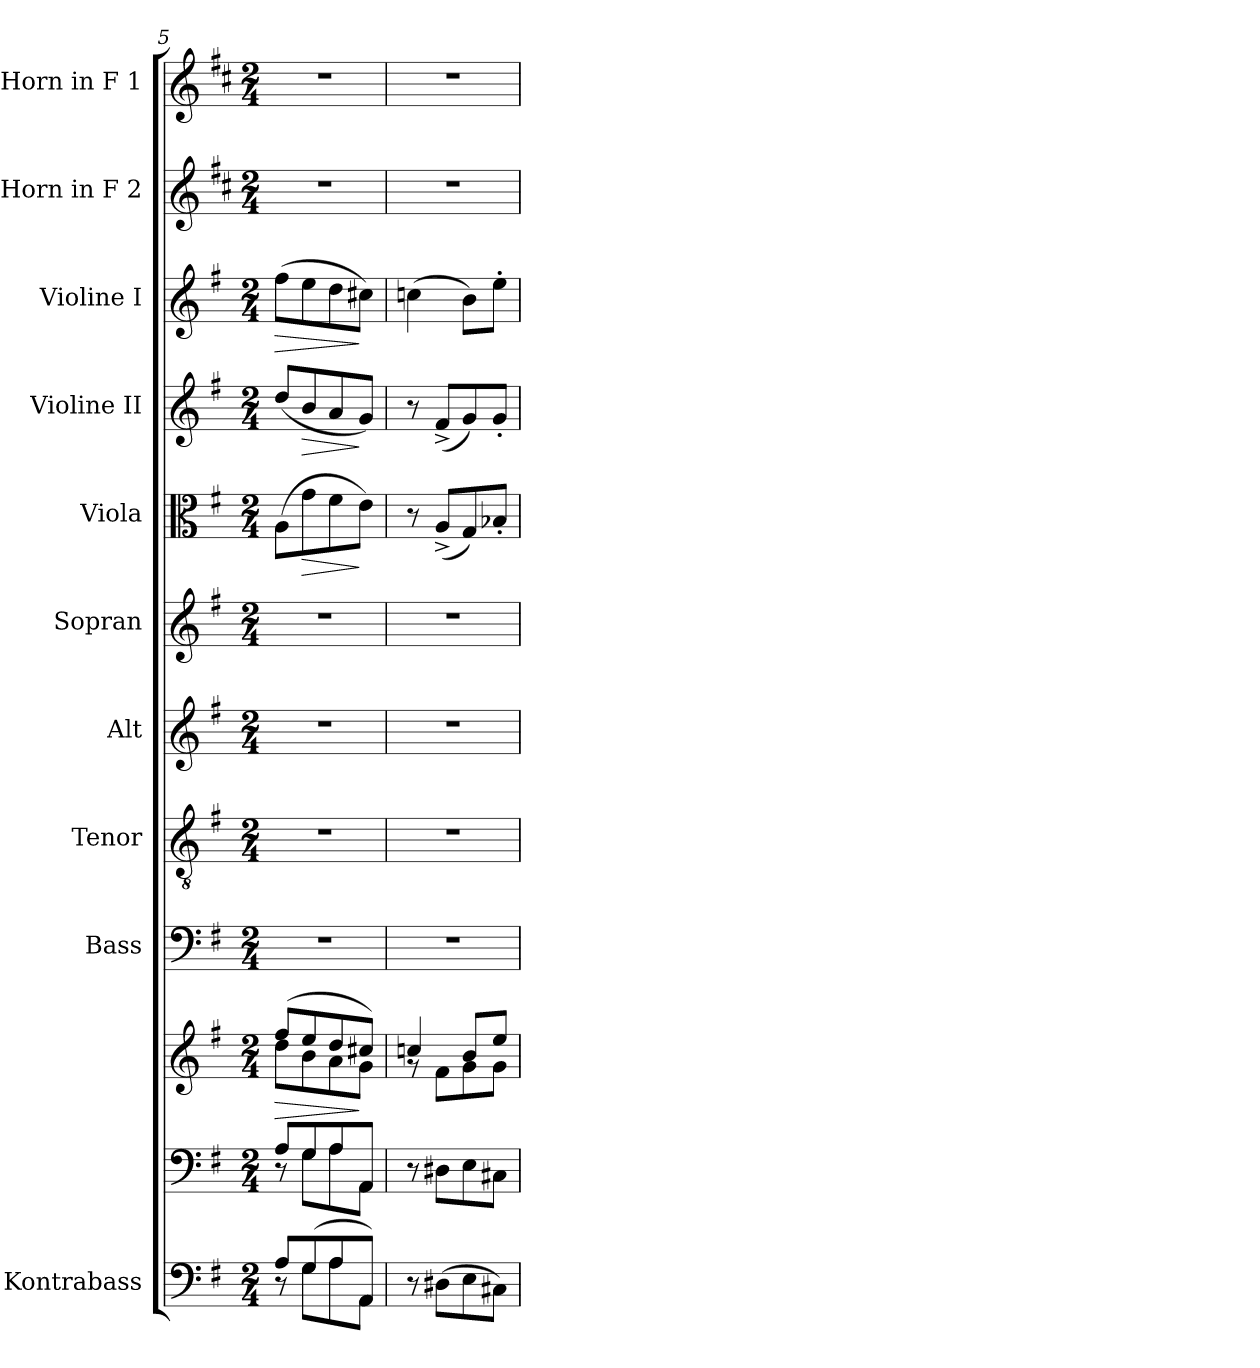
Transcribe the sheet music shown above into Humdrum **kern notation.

**kern	**kern	**kern	**dynam	**kern	**kern	**kern	**kern	**kern	**dynam	**kern	**dynam	**kern	**dynam	**kern	**kern
*part11	*part10	*part10	*part10	*part9	*part8	*part7	*part6	*part5	*part5	*part4	*part4	*part3	*part3	*part2	*part1
*staff12	*staff11	*staff10	*staff10/11	*staff9	*staff8	*staff7	*staff6	*staff5	*staff5	*staff4	*staff4	*staff3	*staff3	*staff2	*staff1
*I"Kontrabass	*	*	*	*I"Bass	*I"Tenor	*I"Alt	*I"Sopran	*I"Viola	*	*I"Violine II	*	*I"Violine I	*	*I"Horn in F 2	*I"Horn in F 1
*I'Kb.	*	*	*	*I'B.	*I'T.	*I'A.	*I'S.	*I'Vla.	*	*I'Vl. II	*	*I'Vl. I	*	*	*
*clefF4	*clefF4	*clefG2	*	*clefF4	*clefGv2	*clefG2	*clefG2	*clefC3	*	*clefG2	*	*clefG2	*	*clefG2	*clefG2
*ITrd7c12	*	*	*	*	*	*	*	*	*	*	*	*	*	*ITrd4c7	*ITrd4c7
*k[f#]	*k[f#]	*k[f#]	*	*k[f#]	*k[f#]	*k[f#]	*k[f#]	*k[f#]	*	*k[f#]	*	*k[f#]	*	*k[f#]	*k[f#]
*G:	*G:	*G:	*	*G:	*G:	*G:	*G:	*G:	*	*G:	*	*G:	*	*G:	*G:
*M2/4	*M2/4	*M2/4	*	*M2/4	*M2/4	*M2/4	*M2/4	*M2/4	*	*M2/4	*	*M2/4	*	*M2/4	*M2/4
=5	=5	=5	=5	=5	=5	=5	=5	=5	=5	=5	=5	=5	=5	=5	=5
*^	*^	*	*	*	*	*	*	*	*	*	*	*	*	*	*
!	!	!	!	!	!LO:HP:b	!	!	!	!	!	!	!	!	!	!LO:HP:b	!	!
*	*	*	*	*^	*	*	*	*	*	*	*	*	*	*	*	*	*
8AA/L	8rC	8A/L	8rC	(>8ff#/L	8dd\L	>	2r	2r	2r	2r	(>8A\L	.	(<8dd/L	.	(>8ff#\L	>	2r	2r
!	!	!	!	!	!	!	!	!	!	!	!	!LO:HP:b	!	!LO:HP:b	!	!	!	!
(>8GG/	8GG\L	8G/	8G\L	8ee/	8b\	.	.	.	.	.	8g\	>	8b/	>	8ee\	.	.	.
8AA/	8AA\	8A/	8A\	8dd/	8a\	.	.	.	.	.	8f#\	.	8a/	.	8dd\	.	.	.
8AAA/J)	8AAA\J	8AA/J	8AA\J	8cc#X/J)	8g\J	]	.	.	.	.	8e\J)	]	8g/J)	]	8cc#X\J)	]	.	.
*v	*v	*	*	*	*	*	*	*	*	*	*	*	*	*	*	*	*	*
*	*v	*v	*	*	*	*	*	*	*	*	*	*	*	*	*	*	*
=6	=6	=6	=6	=6	=6	=6	=6	=6	=6	=6	=6	=6	=6	=6	=6	=6
8r	8r	4ccn/	8rf	.	2r	2r	2r	2r	8r	.	8r	.	(>4ccn\	.	2r	2r
(>8DD#X\L	8D#X\L	.	8f#\L	.	.	.	.	.	(<8A^</L	.	(<8f#^</L	.	.	.	.	.
8EE\	8E\	8b/L	8g\	.	.	.	.	.	8G/)	.	8g/)	.	8b\L)	.	.	.
8CC#X\J)	8C#X\J	8ee/J	8g\J	.	.	.	.	.	8B-X'</J	.	8g'</J	.	8ee'>\J	.	.	.
*	*	*v	*v	*	*	*	*	*	*	*	*	*	*	*	*	*
=	=	=	=	=	=	=	=	=	=	=	=	=	=	=	=
*-	*-	*-	*-	*-	*-	*-	*-	*-	*-	*-	*-	*-	*-	*-	*-
